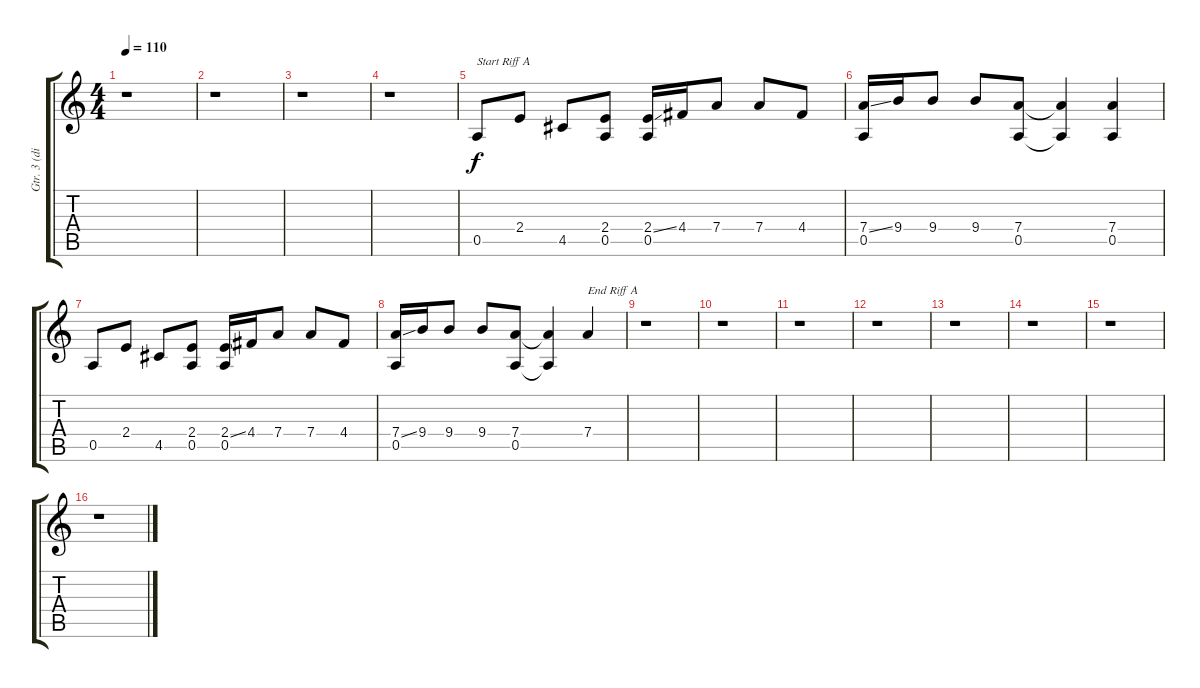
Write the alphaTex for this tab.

\track ("Gtr. 3 (dist.)" "Gtr. 3 (di") {instrument distortionguitar}
\staff {score tabs}
\tuning (E4 B3 G3 D3 A2 E2) {hide}
\ts (4 4)
\tempo 110
\clef g2
\ks c
r.1{dy f instrument distortionguitar} |
r.1 |
r.1 |
r.1 |
0.5.8{txt "Start Riff A"} 2.4.8 4.5.8 (2.4 0.5).8 (2.4{ss} 0.5).16 4.4.16 7.4.8 7.4.8 4.4.8 |
(7.4{ss} 0.5).16 9.4.16 9.4.8 9.4.8 (7.4 0.5).8 (7.4{t} 0.5{t}).4 (7.4 0.5).4 |
0.5.8 2.4.8 4.5.8 (2.4 0.5).8 (2.4{ss} 0.5).16 4.4.16 7.4.8 7.4.8 4.4.8 |
(7.4{ss} 0.5).16 9.4.16 9.4.8 9.4.8 (7.4 0.5).8 (7.4{t} 0.5{t}).4 7.4.4{txt "End Riff A"} |
r.1 |
r.1 |
r.1 |
r.1 |
r.1 |
r.1 |
r.1 |
r.1
